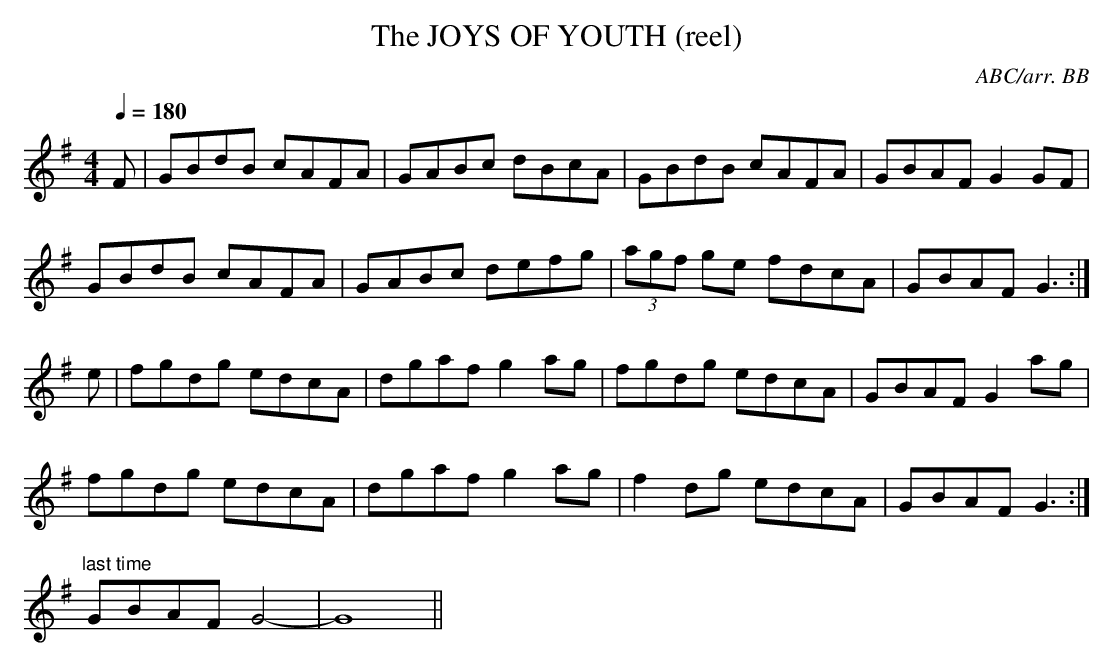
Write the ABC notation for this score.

X:1
T:JOYS OF YOUTH (reel), The
C:ABC/arr. BB
Q:1/4=180
L:1/8
M:4/4
K:G
F|GBdB cAFA|GABc dBcA|GBdB cAFA|GBAF G2 GF|
GBdB cAFA|GABc defg|(3agf ge fdcA|GBAF G3 :|
e|fgdg edcA|dgaf g2 ag|fgdg edcA|GBAF G2 ag|
fgdg edcA|dgaf g2 ag|f2 dg edcA|GBAF G3 :|
"last time"GBAF G4-|G8||
